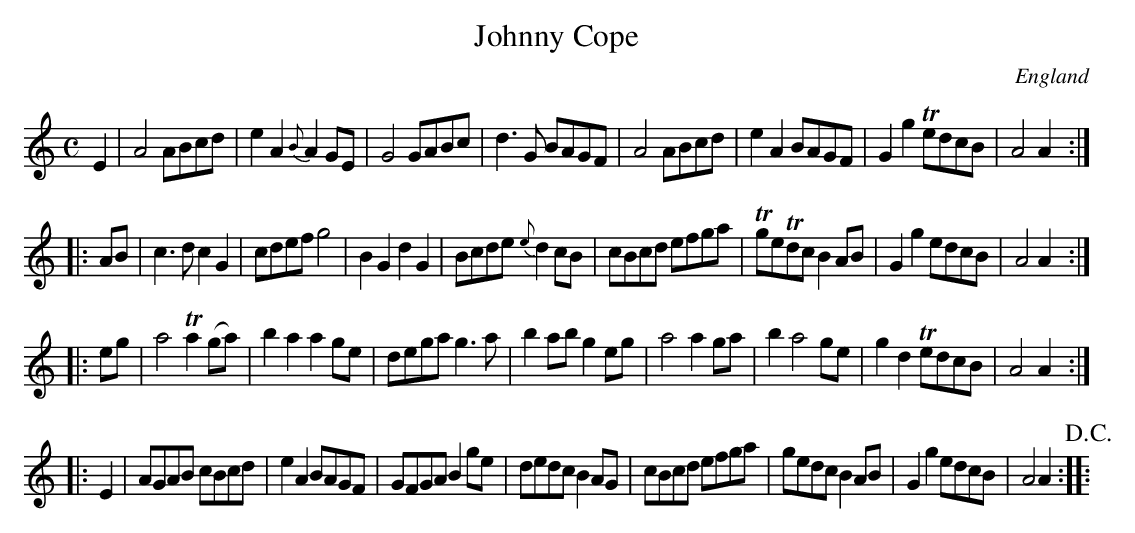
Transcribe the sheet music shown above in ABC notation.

X:1
T:Johnny Cope
L:1/8
M:C
O:England
K:A minor
E2 |\
A4 ABcd | e2A2 {B}A2GE | G4    GABc | d3G BAGF | \
A4 ABcd | e2A2    BAGF | G2g2 TedcB | A4 A2 ::
AB |\
c3d  c2G2 | cdef   g4   | B2G2 d2G2 | Bcde {e}d2cB | \
cBcd efga | TgeTdc B2AB | G2g2 edcB | A4      A2 ::
eg |\
a4 Ta2(ga) | b2a2 a2ge | dega g3a   | b2ab g2eg |\
a4 a2  ga  | b2a4   ge | g2d2 TedcB | A4 A2 ::
E2 |\
AGAB cBcd | e2A2 BAGF | GFGA B2ge |dedc B2AG |\
cBcd efga | gedc B2AB | G2g2 edcB | A4 A2 !D.C.! ::
